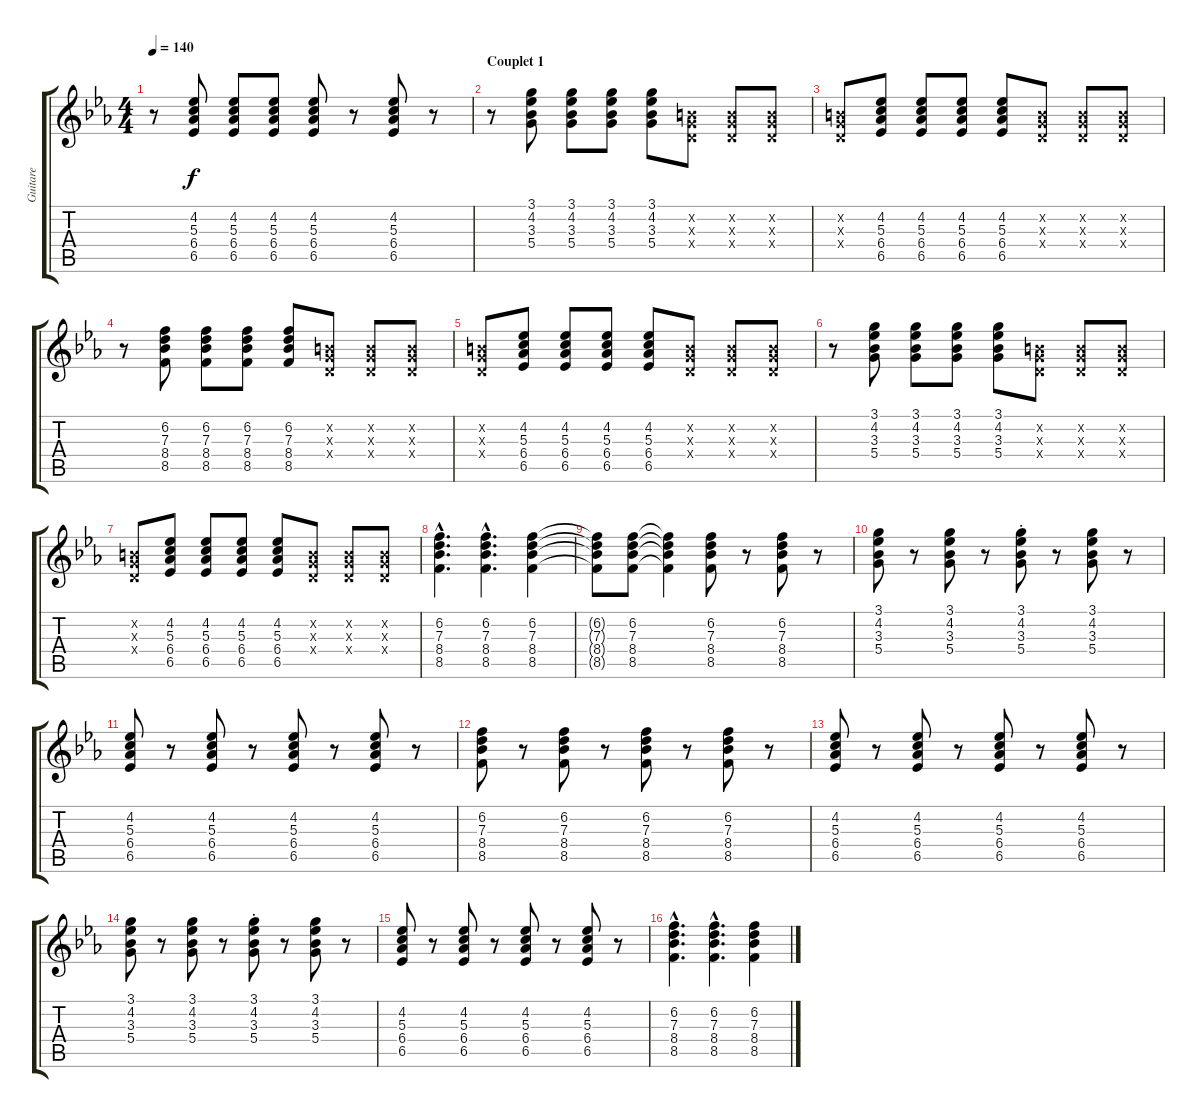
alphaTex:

\track ("Guitare" "Guitare") {instrument overdrivenguitar}
\staff {score tabs}
\tuning (E4 B3 G3 D3 A2 E2) {hide}
\ts (4 4)
\tempo 140
\clef g2
\ks eb
r.8{dy f} (4.2 5.3 6.4 6.5).8 (4.2 5.3 6.4 6.5).8 (4.2 5.3 6.4 6.5).8 (4.2 5.3 6.4 6.5).8 r.8 (4.2 5.3 6.4 6.5).8 r.8 |
\section ("" "Couplet 1")
r.8 (3.1 4.2 3.3 5.4).8 (3.1 4.2 3.3 5.4).8 (3.1 4.2 3.3 5.4).8 (3.1 4.2 3.3 5.4).8 (0.2{x} 0.3{x} 0.4{x}).8 (0.2{x} 0.3{x} 0.4{x}).8 (0.2{x} 0.3{x} 0.4{x}).8 |
(0.2{x} 0.3{x} 0.4{x}).8 (4.2 5.3 6.4 6.5).8 (4.2 5.3 6.4 6.5).8 (4.2 5.3 6.4 6.5).8 (4.2 5.3 6.4 6.5).8 (0.2{x} 0.3{x} 0.4{x}).8 (0.2{x} 0.3{x} 0.4{x}).8 (0.2{x} 0.3{x} 0.4{x}).8 |
r.8 (6.2 7.3 8.4 8.5).8 (6.2 7.3 8.4 8.5).8 (6.2 7.3 8.4 8.5).8 (6.2 7.3 8.4 8.5).8 (0.2{x} 0.3{x} 0.4{x}).8 (0.2{x} 0.3{x} 0.4{x}).8 (0.2{x} 0.3{x} 0.4{x}).8 |
(0.2{x} 0.3{x} 0.4{x}).8 (4.2 5.3 6.4 6.5).8 (4.2 5.3 6.4 6.5).8 (4.2 5.3 6.4 6.5).8 (4.2 5.3 6.4 6.5).8 (0.2{x} 0.3{x} 0.4{x}).8 (0.2{x} 0.3{x} 0.4{x}).8 (0.2{x} 0.3{x} 0.4{x}).8 |
r.8 (3.1 4.2 3.3 5.4).8 (3.1 4.2 3.3 5.4).8 (3.1 4.2 3.3 5.4).8 (3.1 4.2 3.3 5.4).8 (0.2{x} 0.3{x} 0.4{x}).8 (0.2{x} 0.3{x} 0.4{x}).8 (0.2{x} 0.3{x} 0.4{x}).8 |
(0.2{x} 0.3{x} 0.4{x}).8 (4.2 5.3 6.4 6.5).8 (4.2 5.3 6.4 6.5).8 (4.2 5.3 6.4 6.5).8 (4.2 5.3 6.4 6.5).8 (0.2{x} 0.3{x} 0.4{x}).8 (0.2{x} 0.3{x} 0.4{x}).8 (0.2{x} 0.3{x} 0.4{x}).8 |
(6.2{hac} 7.3{hac} 8.4{hac} 8.5{hac}).4{d} (6.2{hac} 7.3{hac} 8.4{hac} 8.5{hac}).4{d} (6.2 7.3 8.4 8.5).4 |
(6.2{t} 7.3{t} 8.4{t} 8.5{t}).8 (6.2 7.3 8.4 8.5).8 (6.2{t} 7.3{t} 8.4{t} 8.5{t}).4 (6.2 7.3 8.4 8.5).8 r.8 (6.2 7.3 8.4 8.5).8 r.8 |
(3.1 4.2 3.3 5.4).8 r.8 (3.1 4.2 3.3 5.4).8 r.8 (3.1 4.2{st} 3.3 5.4).8 r.8 (3.1 4.2 3.3 5.4).8 r.8 |
(4.2 5.3 6.4 6.5).8 r.8 (4.2 5.3 6.4 6.5).8 r.8 (4.2 5.3 6.4 6.5).8 r.8 (4.2 5.3 6.4 6.5).8 r.8 |
(6.2 7.3 8.4 8.5).8 r.8 (6.2 7.3 8.4 8.5).8 r.8 (6.2 7.3 8.4 8.5).8 r.8 (6.2 7.3 8.4 8.5).8 r.8 |
(4.2 5.3 6.4 6.5).8 r.8 (4.2 5.3 6.4 6.5).8 r.8 (4.2 5.3 6.4 6.5).8 r.8 (4.2 5.3 6.4 6.5).8 r.8 |
(3.1 4.2 3.3 5.4).8 r.8 (3.1 4.2 3.3 5.4).8 r.8 (3.1 4.2{st} 3.3 5.4).8 r.8 (3.1 4.2 3.3 5.4).8 r.8 |
(4.2 5.3 6.4 6.5).8 r.8 (4.2 5.3 6.4 6.5).8 r.8 (4.2 5.3 6.4 6.5).8 r.8 (4.2 5.3 6.4 6.5).8 r.8 |
(6.2{hac} 7.3{hac} 8.4{hac} 8.5{hac}).4{d} (6.2{hac} 7.3{hac} 8.4{hac} 8.5{hac}).4{d} (6.2 7.3 8.4 8.5).4
